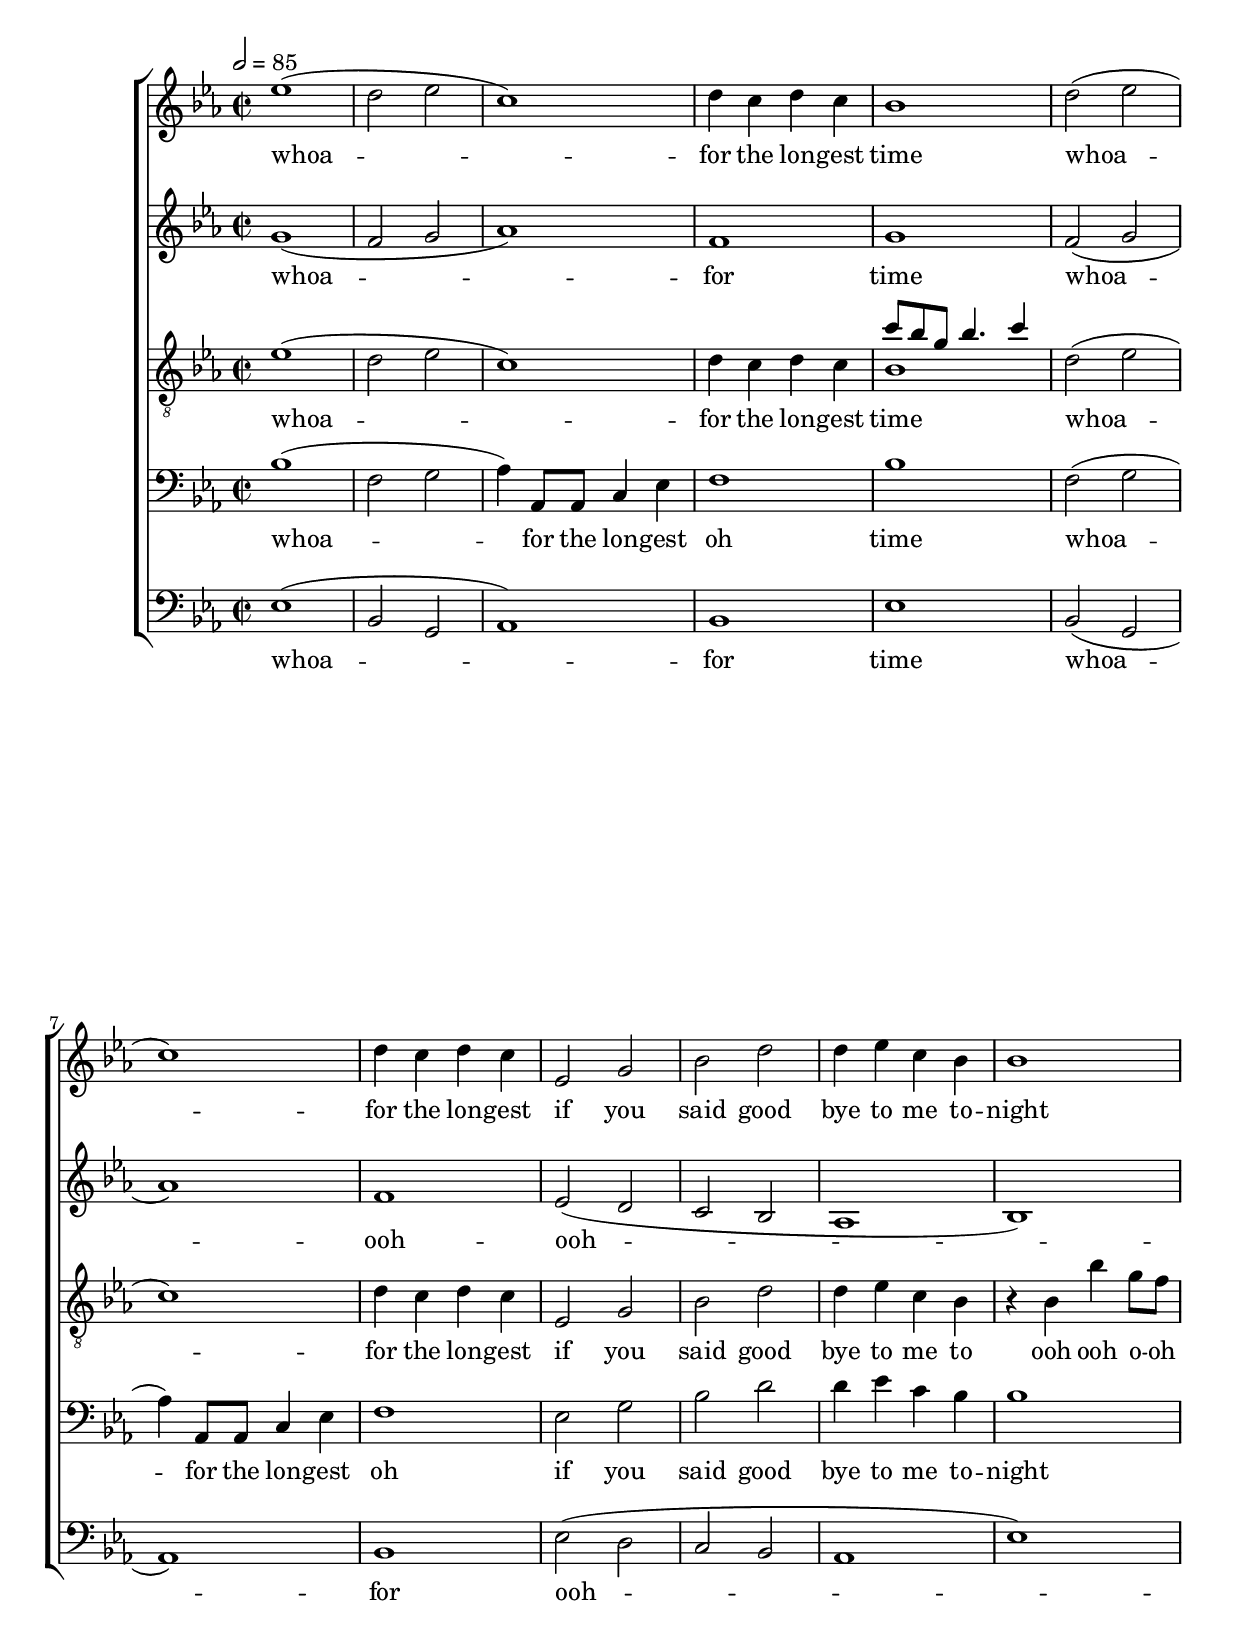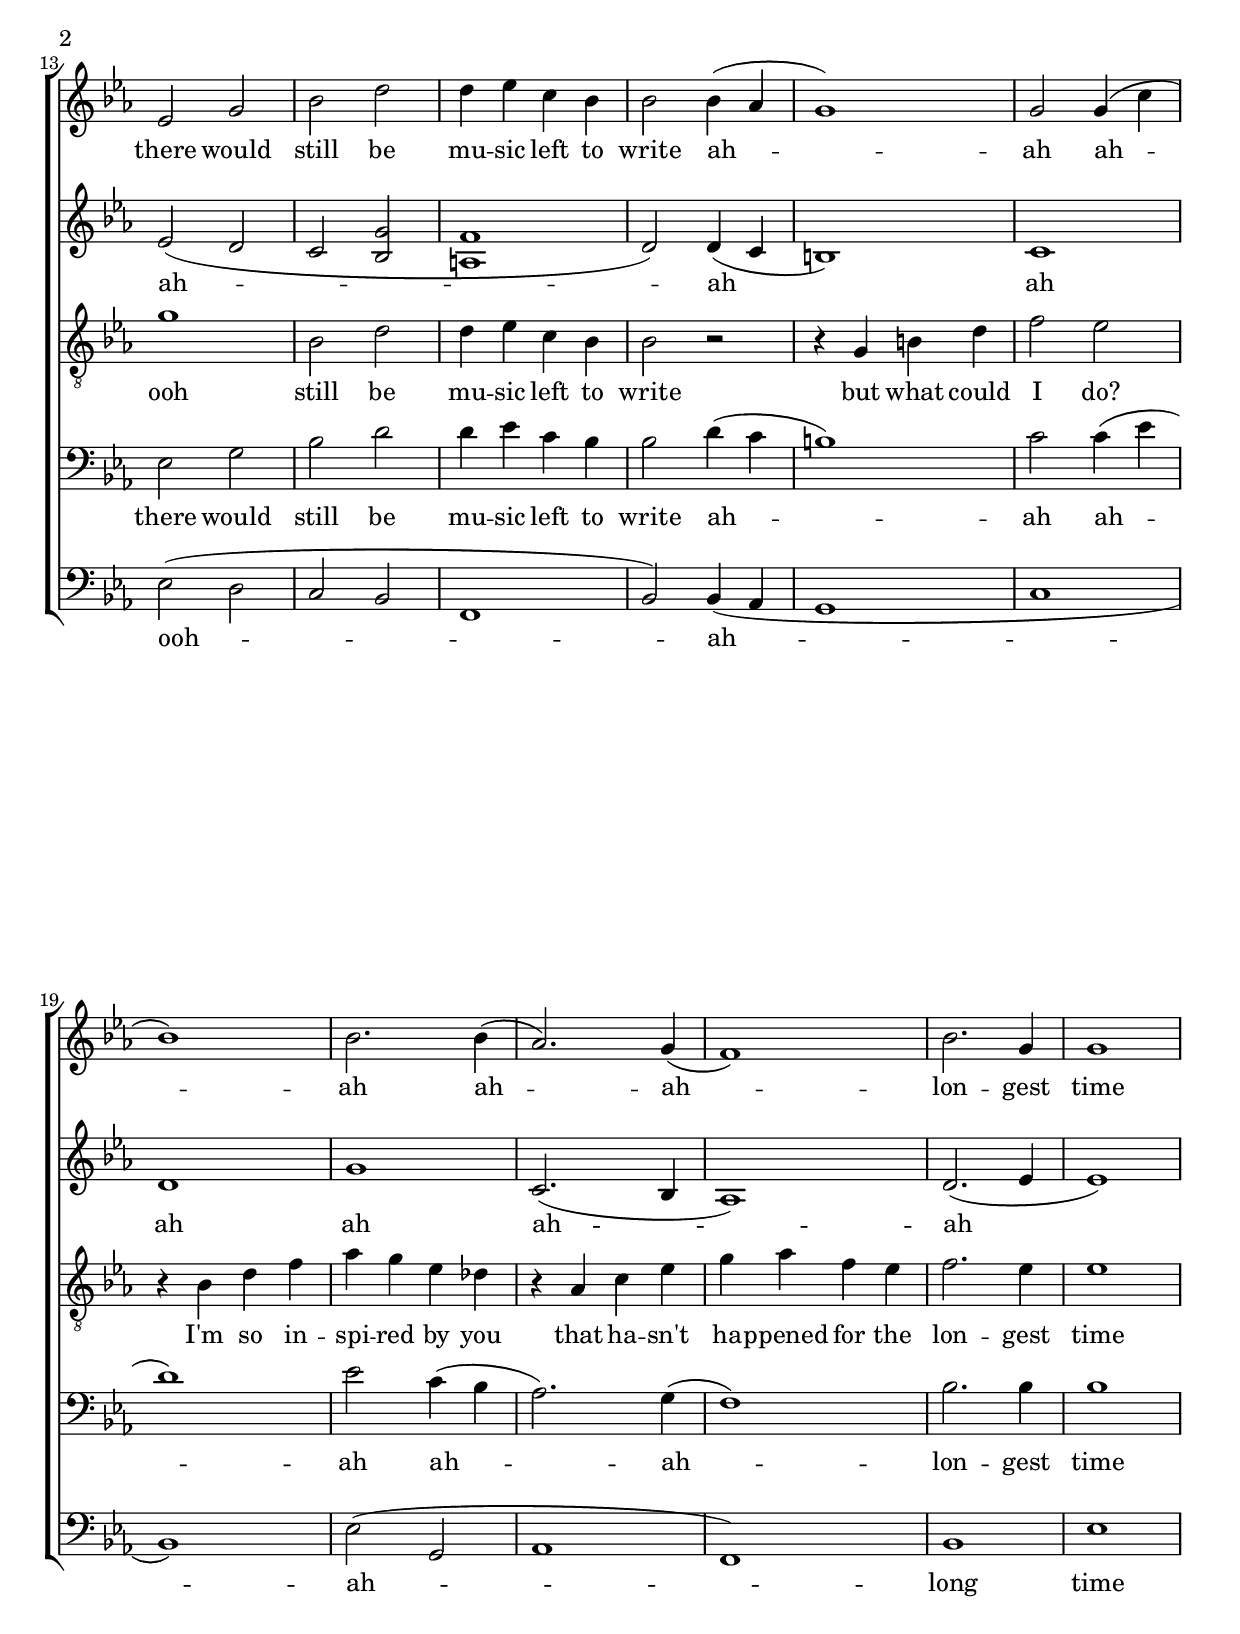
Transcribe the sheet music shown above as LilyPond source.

\version "2.18.2"

sopranoChorus = {
  ees1(
  d2 ees2
  c1)
  d4 c4 d4 c4

  bes1
  d2( ees2
  c1)
  d4 c4 d4 c4
}

sopranoVerse = {
  ees,2 g2
  bes2 d2
  d4 ees4 c4 bes4
  bes1

  ees,2 g2
  bes2 d2
  d4 ees4 c4 bes4
  bes2 bes4( aes4

  g1)
  g2 g4( c4
  bes1)
  bes2. bes4(

  aes2.) g4(
  f1)
  bes2. g4
  g1
}

sopranoWordsChorus = \lyricmode {
  whoa --
  for the lon -- gest
  time
  whoa --
  for the lon -- gest
}
sopranoWords = \lyricmode {
  \sopranoWordsChorus
  if you
  said good
  bye to me to --
  night
  there would
  still be
  mu -- sic left to
  write ah --
  ah ah --
  ah ah --
  ah --
  lon -- gest
  time
}

% export
sopranoNotes = \relative c'' {
  \sopranoChorus
  \sopranoVerse
}

altoChorus = {
  g1(
  f2 g2
  aes1)
  f1

  g1
  f2( g2
  aes1)
  f1
}

altoVerse = {
  ees2( d2
  c2 bes2
  aes1
  bes1)

  ees2( d2
  c2 <bes g'>2
  <a f'>1
  d2) d4( c4

  b1)
  c1
  d1
  g1

  c,2.( bes4
  aes1)
  d2.( ees4
  ees1)
}

altoWordsChorus = \lyricmode {
  whoa --
  for
  time
  whoa --
}
altoWords = \lyricmode {
  \altoWordsChorus
  ooh --
  ooh --
  ah --
  ah
  ah
  ah
  ah
  ah --
  ah
}

% export
altoNotes = \relative c'' {
  \altoChorus
  \altoVerse
}

tenorChorus = {
  ees1(
  d2 ees2
  c1)
  d4 c4 d4 c4
  <<
    {
      \voiceOne
      bes1
    }
    \new Voice = "tenorflourish" {
      \voiceTwo
      \override Stem.direction = #UP
      \relative c'' {
        c8 bes8 g8 bes4. c4
      }
    }
  >>
  \oneVoice
  d2( ees2
  c1)
  d4 c4 d4 c4
}

tenorVerse = {
  ees,2 g2
  bes2 d2
  d4 ees4 c4 bes4
  r4 bes4 bes'4 g8 f8

  g1
  bes,2 d2
  d4 ees4 c4 bes4
  bes2 r2

  r4 g4 b4 d4
  f2 ees2
  r4 bes4 d4 f4
  aes4 g4 ees4 des4

  r4 aes4 c4 ees4
  g4 aes4 f4 ees4
  f2. ees4
  ees1
}

tenorWordsChorus = \lyricmode {
  whoa --
  for the lon -- gest
  time
  whoa --
  for the lon -- gest
}

tenorWords = \lyricmode {
  \tenorWordsChorus
  % verse 1
  if you said good
  bye to me to
  ooh ooh o -- oh
  ooh
  still be
  mu -- sic left to
  write
  but what could
  I do?
  I'm so in -- spi -- red by you
  that ha -- sn't
  ha -- ppened for the
  lon -- gest
  time
}

% export
tenorNotes = {
  \clef "G_8"
  \relative c' {
    \tenorChorus
    \tenorVerse
  }
}

baritoneChorus = {
  bes1(
  f2 g2
  aes4) aes,8 aes8 c4 ees4
  f1

  bes1
  f2( g2
  aes4) aes,8 aes8 c4 ees4
  f1
}
baritoneVerse = {
  ees2 g2
  bes2 d2
  d4 ees4 c4 bes4
  bes1

  ees,2 g2
  bes2 d2
  d4 ees4 c4 bes4
  bes2 d4( c4

  b1)
  c2 c4( ees4
  d1)
  ees2 c4( bes4

  aes2.) g4(
  f1)
  bes2. bes4
  bes1
}

baritoneWordsChorus = \lyricmode {
  whoa --
  for the lon -- gest
  oh
  time
  whoa --
  for the lon -- gest
  oh
}

baritoneWords = \lyricmode {
  \baritoneWordsChorus
  if you
  said good
  bye to me to --
  night
  there would
  still be
  mu -- sic left to
  write ah --
  ah ah --
  ah ah --
  ah --
  lon -- gest
  time
}

% export
baritoneNotes = \relative c' {
  \clef bass
  \baritoneChorus
  \baritoneVerse
}

bassChorus = {
  ees1(
  bes2 g2
  aes1)
  bes1

  ees1
  bes2( g2
  aes1)
  bes1
}

bassVerse = {
  ees2( d2
  c2 bes2
  aes1
  ees'1)

  ees2( d2
  c2 bes2
  f1
  bes2) bes4( aes4

  g1
  c1
  bes1)
  es2( g,2
  aes1
  f1)
  bes1
  ees1
}

bassWordsChorus = \lyricmode {
  whoa --
  for
  time
  whoa --
  for
}

bassWords = \lyricmode {
  \bassWordsChorus
  ooh --
  ooh --
  ah --
  ah --
  long
  time
}

% export
bassNotes = {
  \clef bass
  \relative c {
    \bassChorus
    \bassVerse
  }
}


global = {
  \key ees \major
  \tempo 2 = 85
  \time 2/2
  \dynamicUp
}

\score {
  \new ChoirStaff <<
    \new Staff <<
      \new Voice = "soprano" <<
        \global
        \sopranoNotes
      >>
      \lyricsto "soprano" \new Lyrics \sopranoWords
    >>
    \new Staff <<
      \new Voice = "alto" <<
        \global
        \altoNotes
      >>
      \lyricsto "alto" \new Lyrics \altoWords
    >>
    \new Staff <<
      \new Voice = "tenor" <<
        \global
        \tenorNotes
      >>
      \lyricsto "tenor" \new Lyrics \tenorWords
    >>
    \new Staff <<
      \new Voice = "baritone" <<
        \global
        \baritoneNotes
      >>
      \lyricsto "baritone" \new Lyrics \baritoneWords
    >>
    \new Staff <<
      \new Voice = "bass" <<
        \global
        \bassNotes
      >>
      \lyricsto "bass" \new Lyrics \bassWords
    >>
  >>
  \layout { }
  \midi { }
}
